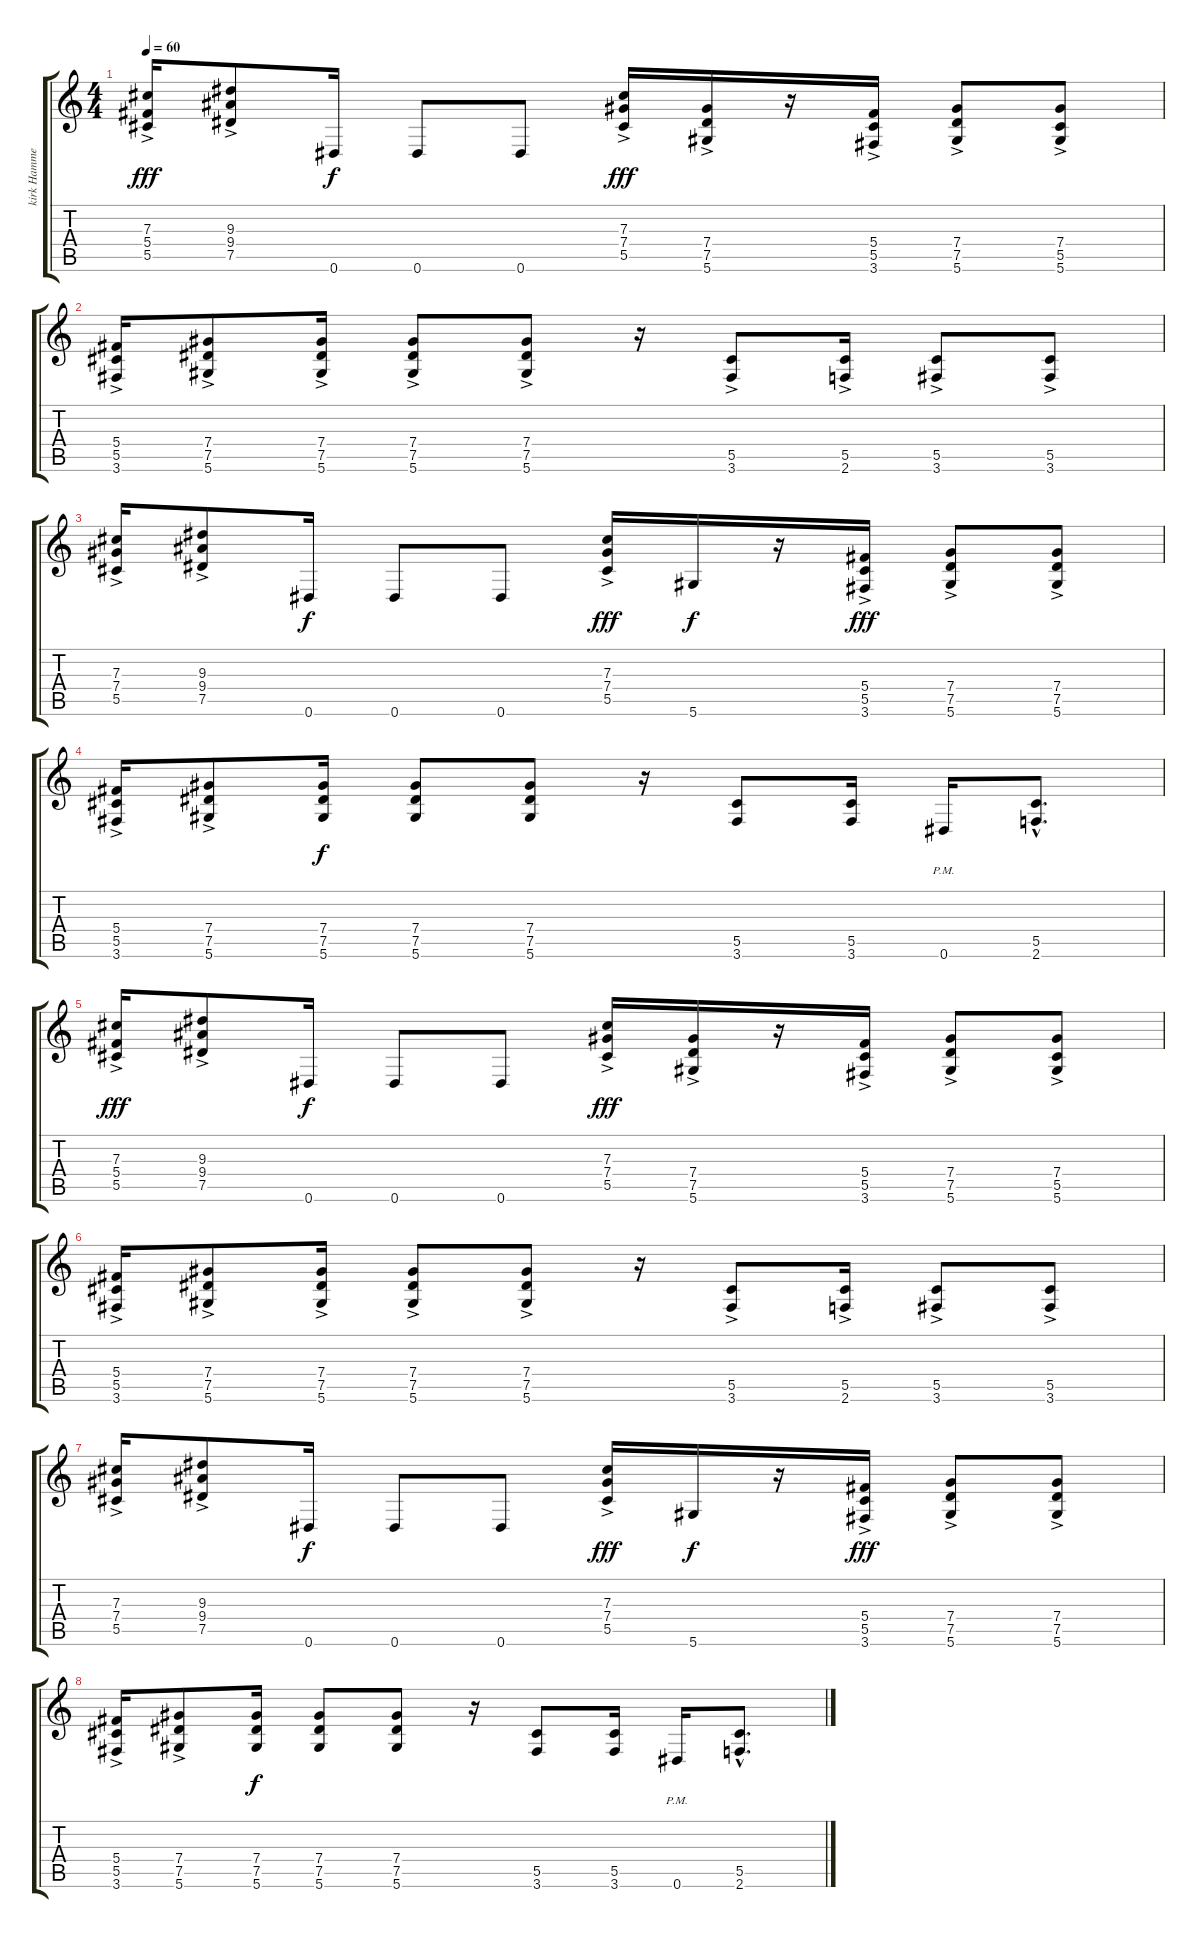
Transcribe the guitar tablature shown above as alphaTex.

\track ("kirk Hammet" "kirk Hamme") {instrument distortionguitar}
\staff {score tabs}
\tuning (Eb4 Bb3 Gb3 Db3 Ab2 Eb2) {hide}
\ts (4 4)
\tempo 60
\clef g2
\ks c
(7.3 5.4{ac} 5.5).16{dy fff} (9.3 9.4{ac} 7.5).8 0.6.16{dy f} 0.6.8 0.6.8 (7.3 7.4{ac} 5.5).16{dy fff} (7.4{ac} 7.5 5.6).16 r.16 (5.4{ac} 5.5 3.6).16 (7.4{ac} 7.5 5.6).8 (7.4{ac} 5.5 5.6).8 |
(5.4 5.5{ac} 3.6).16 (7.4 7.5{ac} 5.6).8 (7.4 7.5{ac} 5.6).16 (7.4 7.5{ac} 5.6).8 (7.4 7.5{ac} 5.6).8 r.16 (5.5{ac} 3.6).8 (5.5{ac} 2.6).16 (5.5{ac} 3.6).8 (5.5{ac} 3.6).8 |
(7.3{ac} 7.4 5.5).16 (9.3{ac} 9.4 7.5).8 0.6.16{dy f} 0.6.8 0.6.8 (7.3{ac} 7.4 5.5).16{dy fff} 5.6.16{dy f} r.16 (5.4{ac} 5.5 3.6).16{dy fff} (7.4{ac} 7.5 5.6).8 (7.4{ac} 7.5 5.6).8 |
(5.4{ac} 5.5 3.6).16 (7.4{ac} 7.5 5.6).8 (7.4 7.5 5.6).16{dy f} (7.4 7.5 5.6).8 (7.4 7.5 5.6).8 r.16 (5.5 3.6).8 (5.5 3.6).16 0.6{pm}.16 (5.5{hac} 2.6{hac}).8{d} |
(7.3 5.4{ac} 5.5).16{dy fff} (9.3 9.4{ac} 7.5).8 0.6.16{dy f} 0.6.8 0.6.8 (7.3 7.4{ac} 5.5).16{dy fff} (7.4{ac} 7.5 5.6).16 r.16 (5.4{ac} 5.5 3.6).16 (7.4{ac} 7.5 5.6).8 (7.4{ac} 5.5 5.6).8 |
(5.4 5.5{ac} 3.6).16 (7.4 7.5{ac} 5.6).8 (7.4 7.5{ac} 5.6).16 (7.4 7.5{ac} 5.6).8 (7.4 7.5{ac} 5.6).8 r.16 (5.5{ac} 3.6).8 (5.5{ac} 2.6).16 (5.5{ac} 3.6).8 (5.5{ac} 3.6).8 |
(7.3{ac} 7.4 5.5).16 (9.3{ac} 9.4 7.5).8 0.6.16{dy f} 0.6.8 0.6.8 (7.3{ac} 7.4 5.5).16{dy fff} 5.6.16{dy f} r.16 (5.4{ac} 5.5 3.6).16{dy fff} (7.4{ac} 7.5 5.6).8 (7.4{ac} 7.5 5.6).8 |
(5.4{ac} 5.5 3.6).16 (7.4{ac} 7.5 5.6).8 (7.4 7.5 5.6).16{dy f} (7.4 7.5 5.6).8 (7.4 7.5 5.6).8 r.16 (5.5 3.6).8 (5.5 3.6).16 0.6{pm}.16 (5.5{hac} 2.6{hac}).8{d}
